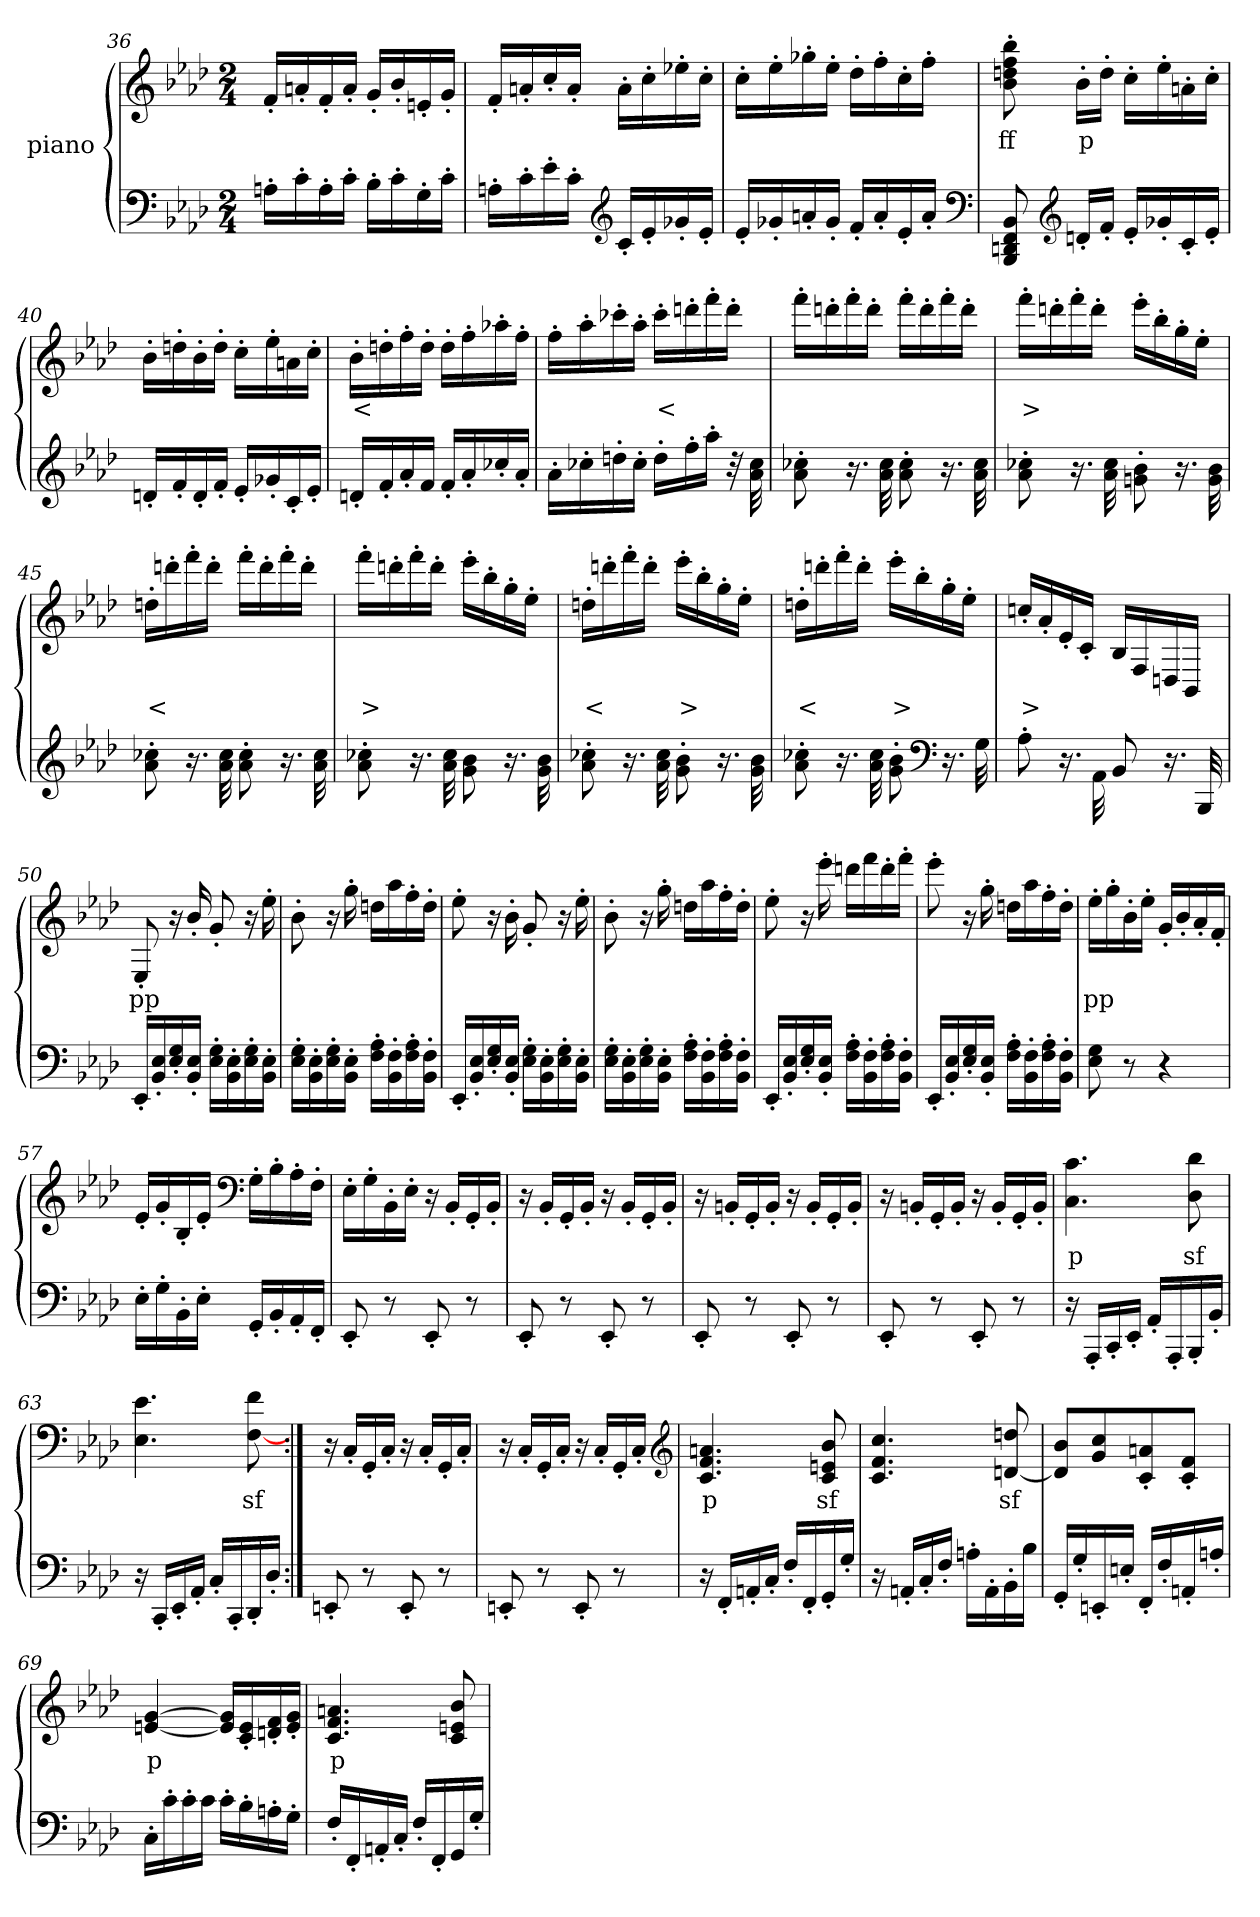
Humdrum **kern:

**kern	**kern	**text
*part2	*part1	*part1
*staff2	*staff1	*staff1
*	*I"piano	*
*clefF4	*clefG2	*
*k[b-e-a-d-]	*k[b-e-a-d-]	*
*A-:	*A-:	*
*M2/4	*M2/4	*
=36	=36	=36
16An'>LL	16f'>LL	.
16c'>	16an'>	.
16A'>	16f'>	.
16c'>JJ	16a'>JJ	.
16B-'>LL	16g'>LL	.
16c'>	16b-'>	.
16G'>	16en'>	.
16c'>JJ	16g'>JJ	.
=37	=37	=37
16An'>LL	16f'>LL	.
16c'>	16an'>	.
16e-'>	16cc'>	.
16c'>JJ	16a'>JJ	.
*clefG2	*	*
16c'>LL	16a'>LL	.
16e-'>	16cc'>	.
16g-X'>	16ee-X'>	.
16e-'>JJ	16cc'>JJ	.
=38	=38	=38
16e-'>LL	16cc'>LL	.
16g-X'>	16ee-'>	.
16an'>	16gg-X'>	.
16g-'>JJ	16ee-'>JJ	.
16f'>LL	16dd-'>LL	.
16a'>	16ff'>	.
16e-'>	16cc'>	.
16a'>JJ	16ff'>JJ	.
*clefF4	*	*
=39	=39	=39
8BBB- 8DDn 8FF 8BB-	8b-'> 8ddn'> 8ff'> 8bb-'>	ff
*clefG2	*	*
16dn'>LL	16b-'>LL	p
16f'>JJ	16dd'>JJ	.
16e-'>LL	16cc'>LL	.
16g-X'>	16ee-'>	.
16c'>	16an'>	.
16e-'>JJ	16cc'>JJ	.
=40	=40	=40
16dn'>LL	16b-'>LL	.
16f'>	16ddn'>	.
16d'>	16b-'>	.
16f'>JJ	16dd'>JJ	.
16e-'>LL	16cc'>LL	.
16g-X'>	16ee-'>	.
16c'>	16an	.
16e-'>JJ	16cc'>JJ	.
=41	=41	=41
16dn'>LL	16b-'>LL	<
16f'>	16ddn'>	.
16a-'>	16ff'>	.
16fJJ	16dd'>JJ	.
16f'>LL	16dd'>LL	.
16a-'>	16ff'>	.
16cc-X'>	16aa-X'>	.
16a-'>JJ	16ff'>JJ	.
=42	=42	=42
16a-'>LL	16ff'>LL	.
16cc-X'>	16aa-'>	.
16ddn'>	16ccc-X'>	.
16cc-'>JJ	16aa-'>JJ	.
16dd'>LL	16ccc-'>LL	<
16ff'>	16dddn'>	.
16aa-'>JJ	16fff'>	.
32r	16ddd'>JJ	.
32a- 32cc-	.	.
=43	=43	=43
8a-'> 8cc-X'>	16fff'>LL	.
.	16dddn'>	.
16.r	16fff'>	.
.	16ddd'>JJ	.
32a- 32cc-	.	.
8a-'> 8cc-'>	16fff'>LL	.
.	16ddd'>	.
16.r	16fff'>	.
.	16ddd'>JJ	.
32a- 32cc-	.	.
=44	=44	=44
8a-'> 8cc-X'>	16fff'>LL	>
.	16dddn'>	.
16.r	16fff'>	.
.	16ddd'>JJ	.
32a- 32cc-	.	.
8gn\'> 8b-\'>	16eee-'>LL	.
.	16bb-'>	.
16.r	16gg'>	.
.	16ee-'>JJ	.
32g\ 32b-\	.	.
=45	=45	=45
8a-'> 8cc-X'>	16ddn'>LL	<
.	16dddn'>	.
16.r	16fff'>	.
.	16ddd'>JJ	.
32a- 32cc-	.	.
8a-'> 8cc-'>	16fff'>LL	.
.	16ddd'>	.
16.r	16fff'>	.
.	16ddd'>JJ	.
32a- 32cc-	.	.
=46	=46	=46
8a-'> 8cc-X'>	16fff'>LL	>
.	16dddn'>	.
16.r	16fff'>	.
.	16ddd'>JJ	.
32a- 32cc-	.	.
8g\ 8b-\	16eee-'>LL	.
.	16bb-'>	.
16.r	16gg'>	.
.	16ee-'>JJ	.
32g\ 32b-\	.	.
=47	=47	=47
8a-'> 8cc-X'>	16ddn'>LL	<
.	16dddn'>	.
16.r	16fff'>	.
.	16ddd'>JJ	.
32a- 32cc-	.	.
8g\'> 8b-\'>	16eee-'>LL	>
.	16bb-'>	.
16.r	16gg'>	.
.	16ee-'>JJ	.
32g\ 32b-\	.	.
=48	=48	=48
8a-'> 8cc-X'>	16ddn'>LL	<
.	16dddn'>	.
16.r	16fff'>	.
.	16ddd'>JJ	.
32a- 32cc-	.	.
8g\'> 8b-\'>	16eee-'>LL	>
.	16bb-'>	.
*clefF4	*	*
16.r	16gg'>	.
.	16ee-'>JJ	.
32G	.	.
=49	=49	=49
8A-'>	16ccn'>LL	>
.	16a-'>	.
16.r	16e-'>	.
.	16c'>JJ	.
32AA-\	.	.
8BB-	16B-LL	.
.	16F	.
16.r	16Dn	.
.	16BB-JJ	.
32BBB-	.	.
=50	=50	=50
16EE-'>LL	8E-'>	pp
16BB-'> 16E-'>	.	.
16E-'> 16G'>	16r	.
16BB-'> 16E-'>JJ	16b-'>/	.
16E-'> 16G'>LL	8g'>	.
16BB-'> 16E-'>	.	.
16E-'> 16G'>	16r	.
16BB-'> 16E-'>JJ	16ee-'>	.
=51	=51	=51
16E-'> 16G'>LL	8b-'>	.
16BB-'> 16E-'>	.	.
16E-'> 16G'>	16r	.
16BB-'> 16E-'>JJ	16gg'>	.
16F'> 16A-'>LL	16ddnLL	.
16BB-'> 16F'>	16aa-	.
16F'> 16A-'>	16ff'>	.
16BB-'> 16F'>JJ	16dd'>JJ	.
=52	=52	=52
16EE-'>LL	8ee-'>	.
16BB-'> 16E-'>	.	.
16E-'> 16G'>	16r	.
16BB-'> 16E-'>JJ	16b-'>	.
16E-'> 16G'>LL	8g'>	.
16BB-'> 16E-'>	.	.
16E-'> 16G'>	16r	.
16BB-'> 16E-'>JJ	16ee-'>	.
=53	=53	=53
16E-'> 16G'>LL	8b-'>	.
16BB-'> 16E-'>	.	.
16E-'> 16G'>	16r	.
16BB-'> 16E-'>JJ	16gg'>	.
16F'> 16A-'>LL	16ddnLL	.
16BB-'> 16F'>	16aa-	.
16F'> 16A-'>	16ff'>	.
16BB-'> 16F'>JJ	16dd'>JJ	.
=54	=54	=54
16EE-'>LL	8ee-'>	.
16BB-'> 16E-'>	.	.
16E-'> 16G'>	16r	.
16BB-'> 16E-'>JJ	16eee-'>	.
16F'> 16A-'>LL	16dddnLL	.
16BB-'> 16F'>	16fff	.
16F'> 16A-'>	16ddd'>	.
16BB-'> 16F'>JJ	16fff'>JJ	.
=55	=55	=55
16EE-'>LL	8eee-'>	.
16BB-'> 16E-'>	.	.
16E-'> 16G'>	16r	.
16BB-'> 16E-'>JJ	16gg'>	.
16F'> 16A-'>LL	16ddnLL	.
16BB-'> 16F'>	16aa-	.
16F'> 16A-'>	16ff'>	.
16BB-'> 16F'>JJ	16dd'>JJ	.
=56	=56	=56
8E- 8G	16ee-'>LL	pp
.	16gg'>	.
8r	16b-'>	.
.	16ee-'>JJ	.
4r	16g'>LL	.
.	16b-'>	.
.	16a-'>	.
.	16f'>JJ	.
=57	=57	=57
16E-'>LL	16e-'>LL	.
16G'>	16g'>	.
16BB-'>	16B-'>	.
16E-'>JJ	16e-'>JJ	.
*	*clefF4	*
16GG'>LL	16G'>LL	.
16BB-'>	16B-'>	.
16AA-'>	16A-'>	.
16FF'>JJ	16F'>JJ	.
=58	=58	=58
8EE-'>	16E-'>LL	.
.	16G'>	.
8r	16BB-'>	.
.	16E-'>JJ	.
8EE-'>	16r	.
.	16BB-'>LL	.
8r	16GG'>	.
.	16BB-'>JJ	.
=59	=59	=59
8EE-'>	16r	.
.	16BB-'>LL	.
8r	16GG'>	.
.	16BB-'>JJ	.
8EE-'>	16r	.
.	16BB-'>LL	.
8r	16GG'>	.
.	16BB-'>JJ	.
=60	=60	=60
8EE-'>	16r	<
.	16BBn'>LL	.
8r	16GG'>	.
.	16BB'>JJ	.
8EE-'>	16r	.
.	16BB'>LL	.
8r	16GG'>	.
.	16BB'>JJ	.
=61	=61	=61
8EE-'>	16r	.
.	16BBn'>LL	.
8r	16GG'>	.
.	16BB'>JJ	.
8EE-'>	16r	.
.	16BB'>LL	.
8r	16GG'>	.
.	16BB'>JJ	.
=62	=62	=62
16r	4.C 4.c	p
16AAA-'>LL	.	.
16CC'>	.	.
16EE-'>JJ	.	.
16AA-'>LL	.	.
16AAA-'>	.	.
16BBB-'>	8D- 8d-	sf
16BB-'>JJ	.	.
=63	=63	=63
16r	4.E- 4.e-	.
16CC'>LL	.	.
16EE-'>	.	.
16AA-'>JJ	.	.
16C'>LL	.	.
16CC'>	.	.
16DD-'>	[8F 8f	sf
16D-'>JJ	.	.
=64:|!	=64:|!	=64:|!
8EEn'>	16r	>
.	16C'>LL	.
8r	16GG'>	.
.	16C'>JJ	.
8EE'>	16r	.
.	16C'>LL	.
8r	16GG'>	.
.	16C'>JJ	.
=65	=65	=65
8EEn'>	16r	.
.	16C'>LL	.
8r	16GG'>	.
.	16C'>JJ	.
8EE'>	16r	.
.	16C'>LL	.
8r	16GG'>	.
.	16C'>JJ	.
*	*clefG2	*
=66	=66	=66
16r	4.c 4.f 4.an	p
16FF'>LL	.	.
16AAn'>	.	.
16C'>JJ	.	.
16F'>LL	.	.
16FF'>	.	.
16GG'>	8c 8en 8b-	sf
16G'>JJ	.	.
=67	=67	=67
16r	4.c 4.f 4.cc	.
16AAn'>LL	.	.
16C'>	.	.
16F'>JJ	.	.
16An'>LL	.	.
16AA'>	.	.
16BB-'>	[8dn 8ddn	sf
16B-JJ	.	.
=68	=68	=68
16GG'>LL	8dn] 8b-L	.
16G'>	.	.
16EEn'>	8g 8cc	.
16En'>JJ	.	.
16FF'>LL	8c'> 8an'>	.
16F'>	.	.
16AAn'>	8c'> 8f'>J	.
16An'>JJ	.	.
=69	=69	=69
16C'>LL	[4en [4g	p
16c'>	.	.
16c'>	.	.
16cJJ	.	.
16c'>LL	16e] 16g]LL	.
16B-'>	16c'> 16e'>	.
16An'>	16dn'> 16f'>	.
16G'>JJ	16e'> 16g'>JJ	.
=70	=70	=70
16F'>LL	4.c 4.f 4.an	p
16FF'>	.	.
16AAn'>	.	.
16C'>JJ	.	.
16F'>LL	.	.
16FF'>	.	.
16GG	8c 8en 8b-	.
16G'>JJ	.	.
=	=	=
*-	*-	*-
